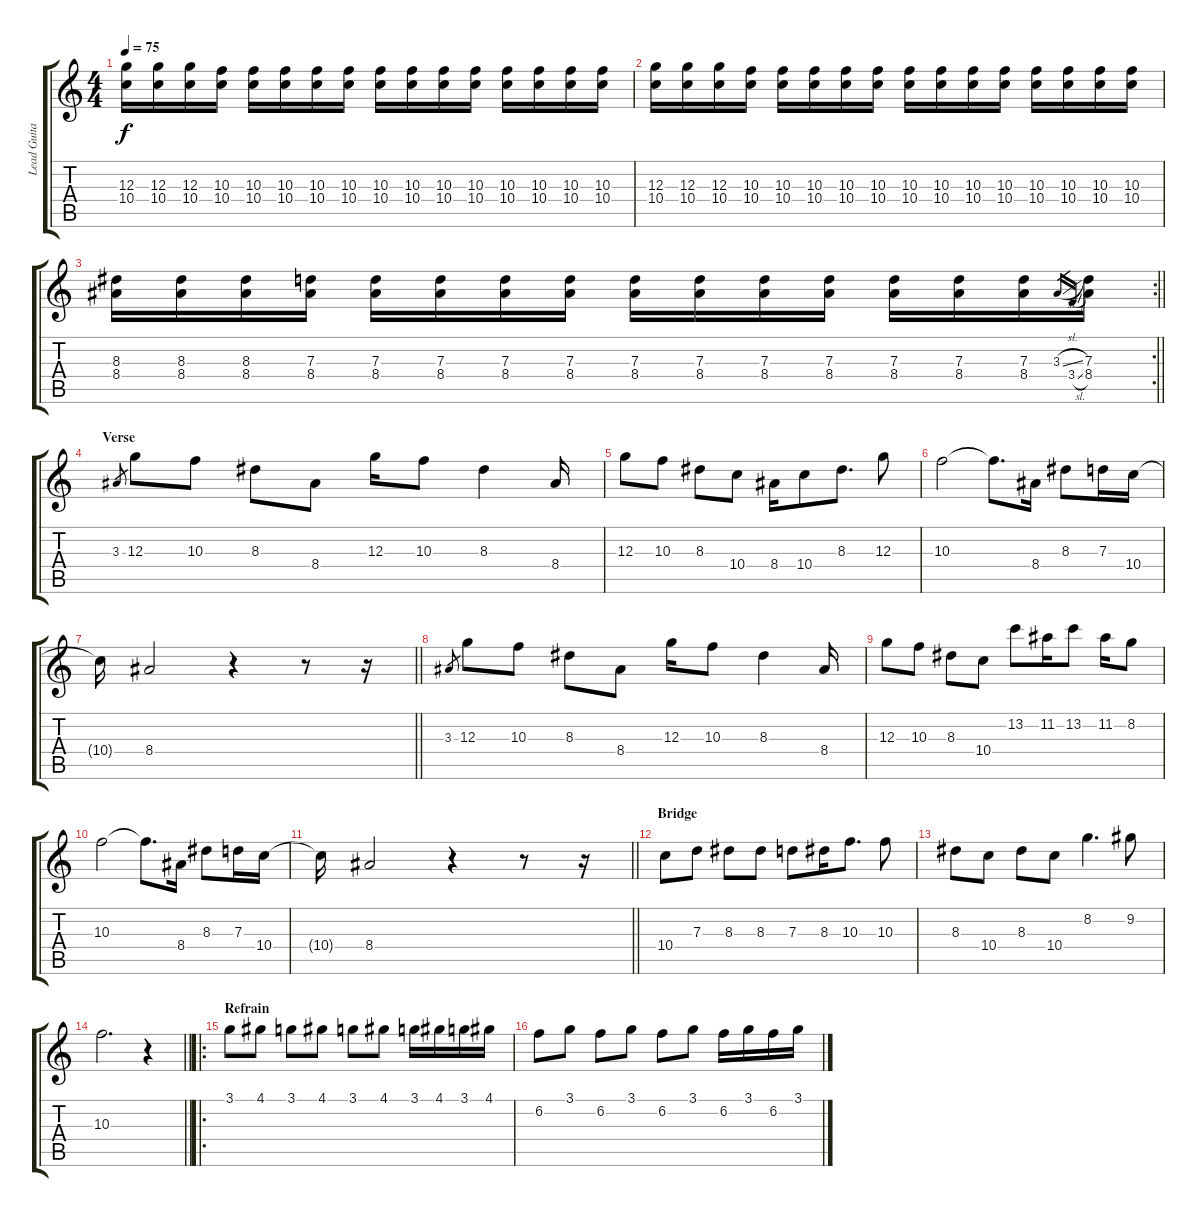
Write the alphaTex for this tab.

\track ("Lead Guitar" "Lead Guita") {instrument overdrivenguitar}
\staff {score tabs}
\tuning (E4 B3 G3 D3 A2 E2) {hide}
\ts (4 4)
\tempo 75
\clef g2
\ks c
(12.3 10.4).16{dy f} (12.3 10.4).16 (12.3 10.4).16 (10.3 10.4).16 (10.3 10.4).16 (10.3 10.4).16 (10.3 10.4).16 (10.3 10.4).16 (10.3 10.4).16 (10.3 10.4).16 (10.3 10.4).16 (10.3 10.4).16 (10.3 10.4).16 (10.3 10.4).16 (10.3 10.4).16 (10.3 10.4).16 |
(12.3 10.4).16 (12.3 10.4).16 (12.3 10.4).16 (10.3 10.4).16 (10.3 10.4).16 (10.3 10.4).16 (10.3 10.4).16 (10.3 10.4).16 (10.3 10.4).16 (10.3 10.4).16 (10.3 10.4).16 (10.3 10.4).16 (10.3 10.4).16 (10.3 10.4).16 (10.3 10.4).16 (10.3 10.4).16 |
\rc 2
\barLineRight lightlight
(8.3 8.4).16 (8.3 8.4).16 (8.3 8.4).16 (7.3 8.4).16 (7.3 8.4).16 (7.3 8.4).16 (7.3 8.4).16 (7.3 8.4).16 (7.3 8.4).16 (7.3 8.4).16 (7.3 8.4).16 (7.3 8.4).16 (7.3 8.4).16 (7.3 8.4).16 (7.3 8.4).16 3.3{sl}.16{gr} 3.4{sl}.16{gr} (7.3 8.4).16 |
\section ("" "Verse")
3.3.8{gr} 12.3.8{volume 9} 10.3.8 8.3.8 8.4.8 12.3.16 10.3.8 8.3.4 8.4.16 |
12.3.8 10.3.8 8.3.8 10.4.8 8.4.16 10.4.8 8.3.8{d} 12.3.8 |
10.3.2 10.3{t}.8{d} 8.4.16 8.3.8 7.3.16 10.4.16 |
\barLineRight lightlight
10.4{t}.16 8.4.2 r.4 r.8 r.16 |
3.3.8{gr} 12.3.8{volume 9} 10.3.8 8.3.8 8.4.8 12.3.16 10.3.8 8.3.4 8.4.16 |
12.3.8 10.3.8 8.3.8 10.4.8 13.2.8 11.2.16 13.2.8 11.2.16 8.2.8 |
10.3.2 10.3{t}.8{d} 8.4.16 8.3.8 7.3.16 10.4.16 |
\barLineRight lightlight
10.4{t}.16 8.4.2 r.4 r.8 r.16 |
\section ("" "Bridge")
10.4.8 7.3.8 8.3.8 8.3.8 7.3.8 8.3.16 10.3.8{d} 10.3.8 |
8.3.8 10.4.8 8.3.8 10.4.8 8.2.4{d} 9.2.8 |
\barLineRight lightlight
10.3.2{d} r.4 |
\ro
\section ("" "Refrain")
3.1.8{volume 10} 4.1.8 3.1.8 4.1.8 3.1.8 4.1.8 3.1.16 4.1.16 3.1.16 4.1.16 |
6.2.8 3.1.8 6.2.8 3.1.8 6.2.8 3.1.8 6.2.16 3.1.16 6.2.16 3.1.16
